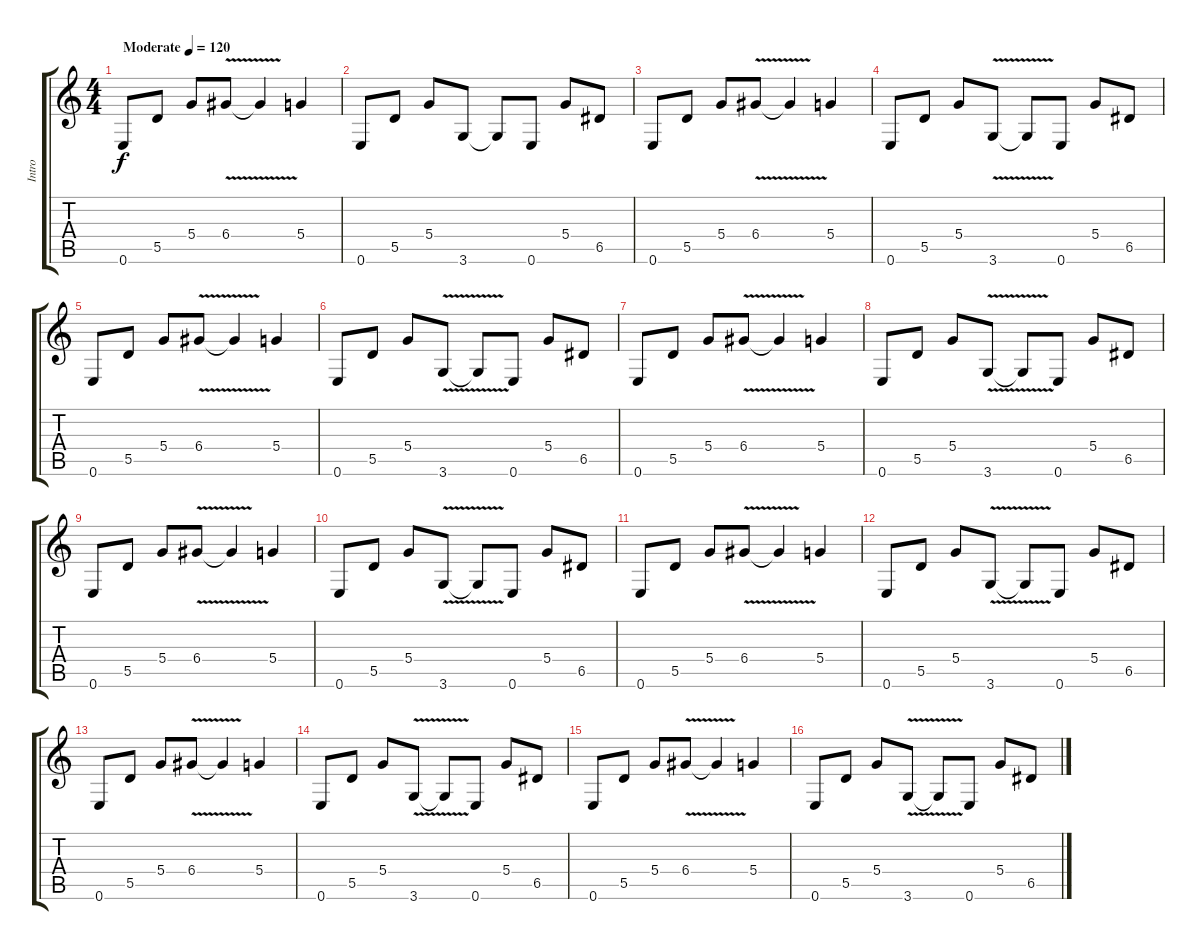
\track ("Intro" "Intro") {instrument electricguitarclean}
\staff {score tabs}
\tuning (E4 B3 G3 D3 A2 E2) {hide}
\ts (4 4)
\tempo (120 "Moderate")
\clef g2
\ks c
0.6.8{dy f instrument electricguitarclean} 5.5.8 5.4.8 6.4{v}.8 6.4{t}.4 5.4.4 |
0.6.8 5.5.8 5.4.8 3.6.8 3.6{t}.8 0.6.8 5.4.8 6.5.8 |
0.6.8 5.5.8 5.4.8 6.4{v}.8 6.4{t}.4 5.4.4 |
0.6.8 5.5.8 5.4.8 3.6{v}.8 3.6{t}.8 0.6.8 5.4.8 6.5.8 |
0.6.8 5.5.8 5.4.8 6.4{v}.8 6.4{t}.4 5.4.4 |
0.6.8 5.5.8 5.4.8 3.6{v}.8 3.6{t}.8 0.6.8 5.4.8 6.5.8 |
0.6.8 5.5.8 5.4.8 6.4{v}.8 6.4{t}.4 5.4.4 |
0.6.8 5.5.8 5.4.8 3.6{v}.8 3.6{t}.8 0.6.8 5.4.8 6.5.8 |
0.6.8 5.5.8 5.4.8 6.4{v}.8 6.4{t}.4 5.4.4 |
0.6.8 5.5.8 5.4.8 3.6{v}.8 3.6{t}.8 0.6.8 5.4.8 6.5.8 |
0.6.8 5.5.8 5.4.8 6.4{v}.8 6.4{t}.4 5.4.4 |
0.6.8 5.5.8 5.4.8 3.6{v}.8 3.6{t}.8 0.6.8 5.4.8 6.5.8 |
0.6.8 5.5.8 5.4.8 6.4{v}.8 6.4{t}.4 5.4.4 |
0.6.8 5.5.8 5.4.8 3.6{v}.8 3.6{t}.8 0.6.8 5.4.8 6.5.8 |
0.6.8 5.5.8 5.4.8 6.4{v}.8 6.4{t}.4 5.4.4 |
0.6.8 5.5.8 5.4.8 3.6{v}.8 3.6{t}.8 0.6.8 5.4.8 6.5.8
